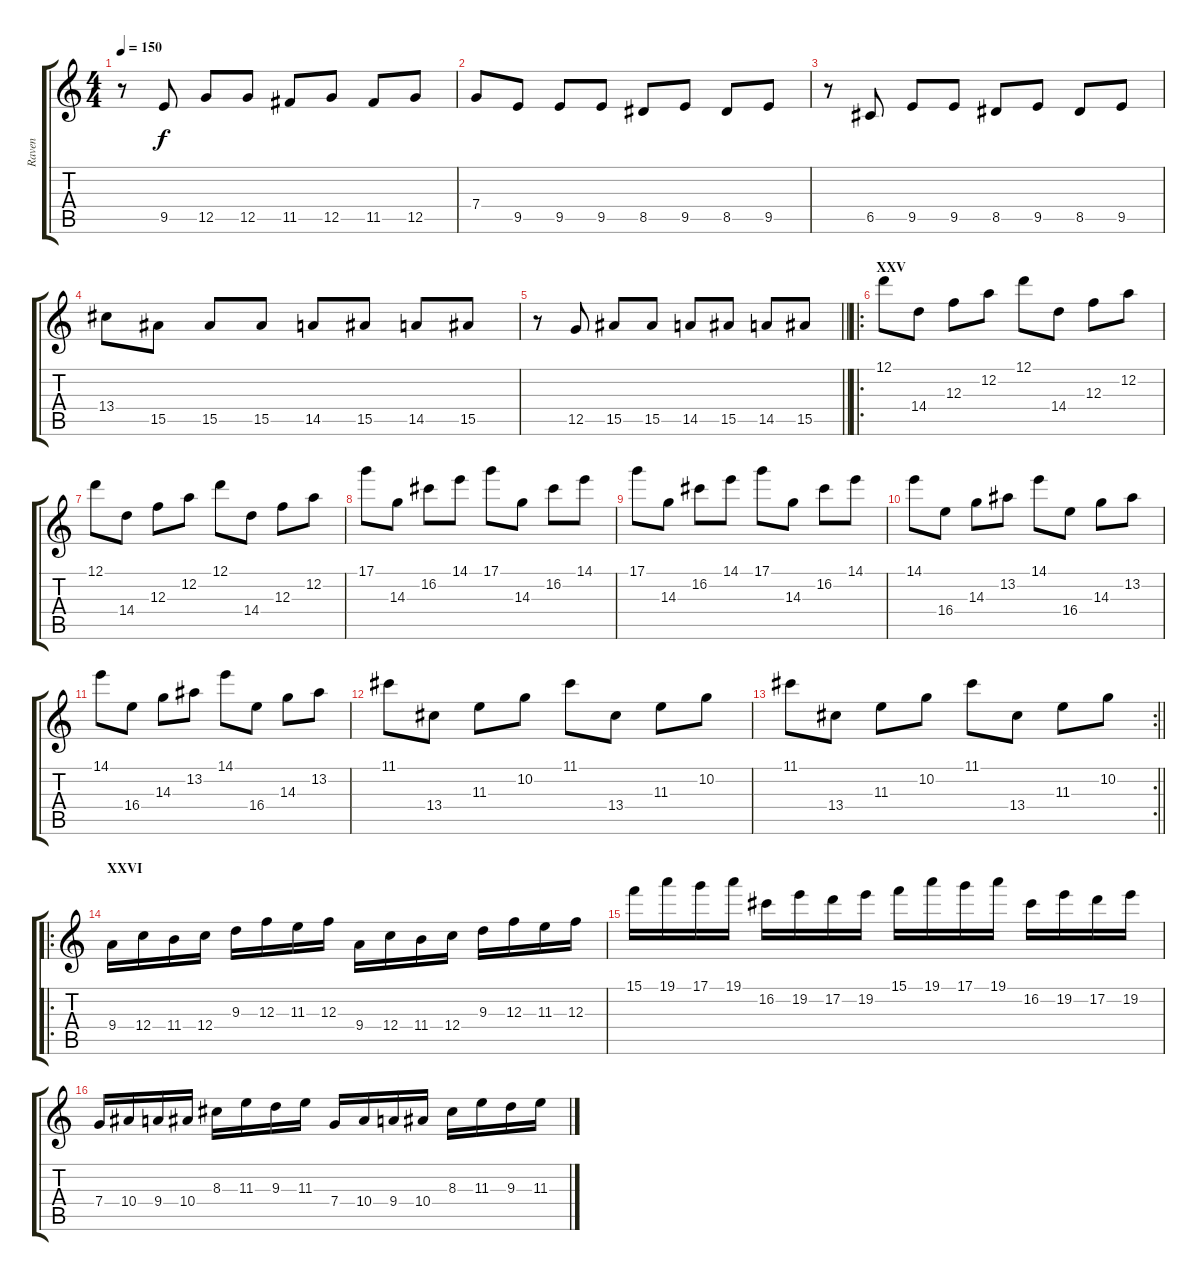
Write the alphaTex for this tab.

\track ("Raven" "Raven") {instrument distortionguitar}
\staff {score tabs}
\tuning (D4 A3 F3 C3 G2 D2) {hide}
\ts (4 4)
\tempo 150
\clef g2
\ks c
r.8{dy f} 9.5.8 12.5.8 12.5.8 11.5.8 12.5.8 11.5.8 12.5.8 |
7.4.8 9.5.8 9.5.8 9.5.8 8.5.8 9.5.8 8.5.8 9.5.8 |
r.8 6.5.8 9.5.8 9.5.8 8.5.8 9.5.8 8.5.8 9.5.8 |
13.4.8 15.5.8 15.5.8 15.5.8 14.5.8 15.5.8 14.5.8 15.5.8 |
\barLineRight lightlight
r.8 12.5.8 15.5.8 15.5.8 14.5.8 15.5.8 14.5.8 15.5.8 |
\ro
\section ("" "XXV")
12.1.8 14.4.8 12.3.8 12.2.8 12.1.8 14.4.8 12.3.8 12.2.8 |
12.1.8 14.4.8 12.3.8 12.2.8 12.1.8 14.4.8 12.3.8 12.2.8 |
17.1.8 14.3.8 16.2.8 14.1.8 17.1.8 14.3.8 16.2.8 14.1.8 |
17.1.8 14.3.8 16.2.8 14.1.8 17.1.8 14.3.8 16.2.8 14.1.8 |
14.1.8 16.4.8 14.3.8 13.2.8 14.1.8 16.4.8 14.3.8 13.2.8 |
14.1.8 16.4.8 14.3.8 13.2.8 14.1.8 16.4.8 14.3.8 13.2.8 |
11.1.8 13.4.8 11.3.8 10.2.8 11.1.8 13.4.8 11.3.8 10.2.8 |
\rc 2
\barLineRight lightlight
11.1.8 13.4.8 11.3.8 10.2.8 11.1.8 13.4.8 11.3.8 10.2.8 |
\ro
\section ("" "XXVI")
9.4.16 12.4.16 11.4.16 12.4.16 9.3.16 12.3.16 11.3.16 12.3.16 9.4.16 12.4.16 11.4.16 12.4.16 9.3.16 12.3.16 11.3.16 12.3.16 |
15.1.16 19.1.16 17.1.16 19.1.16 16.2.16 19.2.16 17.2.16 19.2.16 15.1.16 19.1.16 17.1.16 19.1.16 16.2.16 19.2.16 17.2.16 19.2.16 |
7.4.16 10.4.16 9.4.16 10.4.16 8.3.16 11.3.16 9.3.16 11.3.16 7.4.16 10.4.16 9.4.16 10.4.16 8.3.16 11.3.16 9.3.16 11.3.16
